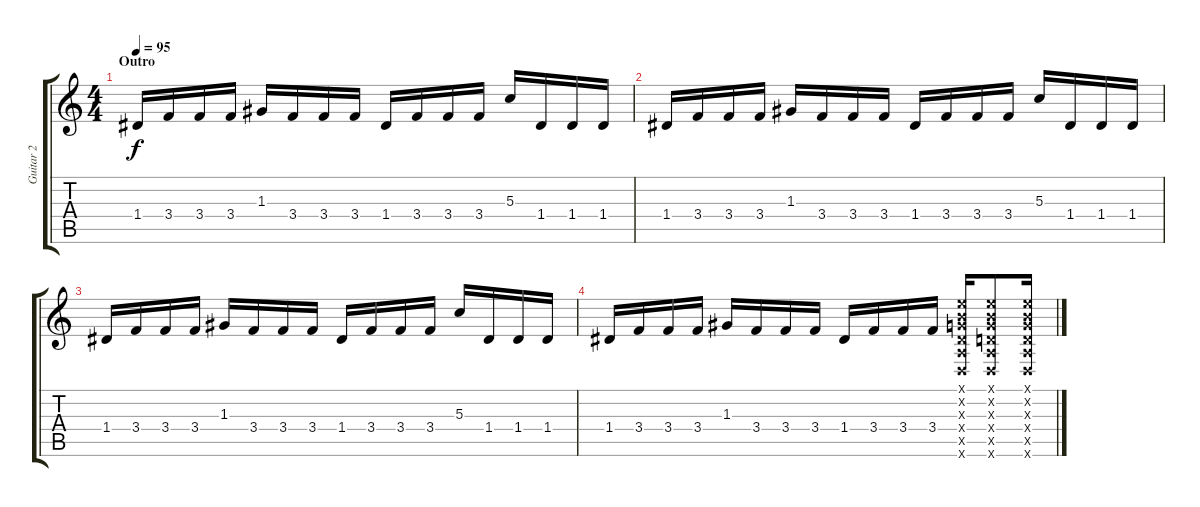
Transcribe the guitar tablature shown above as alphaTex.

\track ("Guitar 2" "Guitar 2") {instrument overdrivenguitar}
\staff {score tabs}
\tuning (E4 B3 G3 D3 A2 D2) {hide}
\ts (4 4)
\section ("" "Outro")
\tempo 95
\clef g2
\ks c
1.4.16{dy f} 3.4.16 3.4.16 3.4.16 1.3.16 3.4.16 3.4.16 3.4.16 1.4.16 3.4.16 3.4.16 3.4.16 5.3.16 1.4.16 1.4.16 1.4.16 |
1.4.16 3.4.16 3.4.16 3.4.16 1.3.16 3.4.16 3.4.16 3.4.16 1.4.16 3.4.16 3.4.16 3.4.16 5.3.16 1.4.16 1.4.16 1.4.16 |
1.4.16 3.4.16 3.4.16 3.4.16 1.3.16 3.4.16 3.4.16 3.4.16 1.4.16 3.4.16 3.4.16 3.4.16 5.3.16 1.4.16 1.4.16 1.4.16 |
1.4.16 3.4.16 3.4.16 3.4.16 1.3.16 3.4.16 3.4.16 3.4.16 1.4.16 3.4.16 3.4.16 3.4.16 (0.1{x} 0.2{x} 0.3{x} 1.4{x} 0.5{x} 0.6{x}).16 (0.1{x} 0.2{x} 0.3{x} 0.4{x} 0.5{x} 0.6{x}).8 (0.1{x} 0.2{x} 0.3{x} 0.4{x} 0.5{x} 0.6{x}).16
